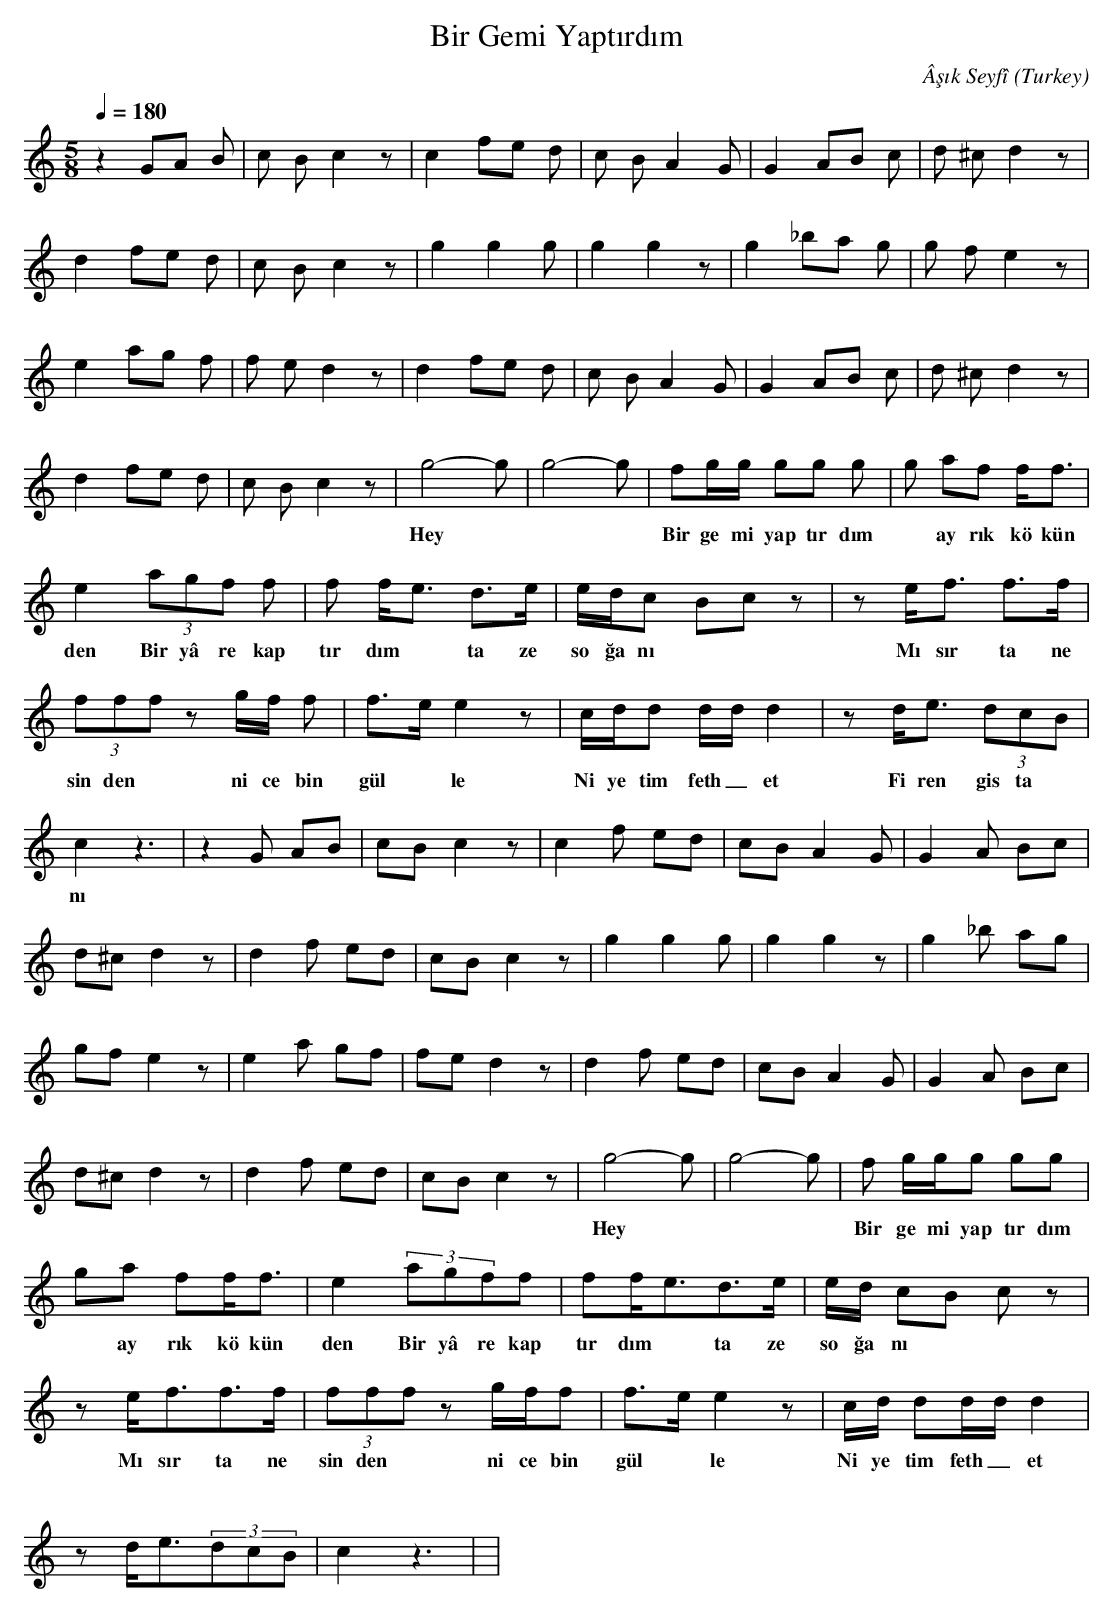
X:1
T: Bir Gemi Yaptırdım
C: Âşık Seyfî
O: Turkey
M: 5/8
L: 1/16
K: C
Q: 1/4=180
z4 G2A2 B2 | c2 B2c4z2  | c4 f2e2 d2 | c2 B2A4G2  | \
w:   |   |   |   |
G4 A2B2 c2 | d2 ^c2d4z2  |
w:   |   |
d4 f2e2 d2 | c2 B2c4z2  | g4 g4 g2 | g4g4z2  | \
w:   |   |   |   |
g4 _b2a2 g2 | g2 f2e4z2  |
w:   |   |
e4 a2g2 f2 | f2 e2d4z2  | d4 f2e2 d2 | c2 B2A4G2  | \
w:   |   |   |   |
G4 A2B2 c2 | d2 ^c2d4z2  |
w:   |   |
d4 f2e2 d2 | c2 B2c4z2  | g8-g2 | g8-g2  | \
w:   |   |  Hey   |   |
f2gg g2g2 g2 | g2 a2f2 ff3  |
w:  Bir  ge mi  yap tır dım   |  *  ay rık  kö kün  |
e4 (3a2g2f2 f2 | f2 fe3 d3e  | edc2 B2c2 z2 | \
w:  den   Bir  yâ re  kap  |  tır dım  *  ta ze   |  so ğa nı    |
z2 ef3 f3f  |
w:  Mı sır  ta ne  |
(3f2f2f2 z2gf f2 | f3ee4z2  | cdd2 ddd4 | \
w:  sin den  *  ni ce  bin   |  gül *  le    |  Ni ye tim  feth_ et mek   |
z2 de3 (3d2c2B2  |
w:  Fi ren gis ta  |
c4 z6 | z4G2 A2B2  | c2B2 c4 z2 | c4f2 e2d2  | \
w:  nı    |   |   |   |
c2B2 A4 G2 | G4A2 B2c2  |
w:   |   |
d2^c2 d4 z2 | d4f2 e2d2  | c2B2 c4 z2 | \
w:   |   |   |
g4g4g2  | g4 g4 z2 | g4_b2 a2g2  |
w:   |   |   |
g2f2 e4 z2 | e4a2 g2f2  | f2e2 d4 z2 | d4f2 e2d2  | \
w:   |   |   |   |
c2B2 A4 G2 | G4A2 B2c2  |
w:   |   |
d2^c2 d4 z2 | d4f2 e2d2  | c2B2 c4 z2 | g8-g2  | g8-g2 | \
w:   |   |   |  Hey   |   |
f2 ggg2 g2g2  |
w:  Bir  ge mi  yap tır dım   |
g2a2 f2ff3 | e4(3a2g2f2f2  | f2fe3d3e | \
w:  *  ay rık  kö kün  |  den   Bir  yâ re  kap  |  tır dım  *  ta ze   |
ed c2B2 c2z2  |
w:  so ğa nı    |
z2ef3f3f | (3f2f2f2z2 gff2  | f3e e4 z2 | \
w:  Mı sır  ta ne  |  sin den  *  ni ce  bin   |  gül *  le    |
cd d2dd d4  |
w:  Ni ye tim  feth_ et mek   |
z2de3(3d2c2B2 | c4z6  | |
